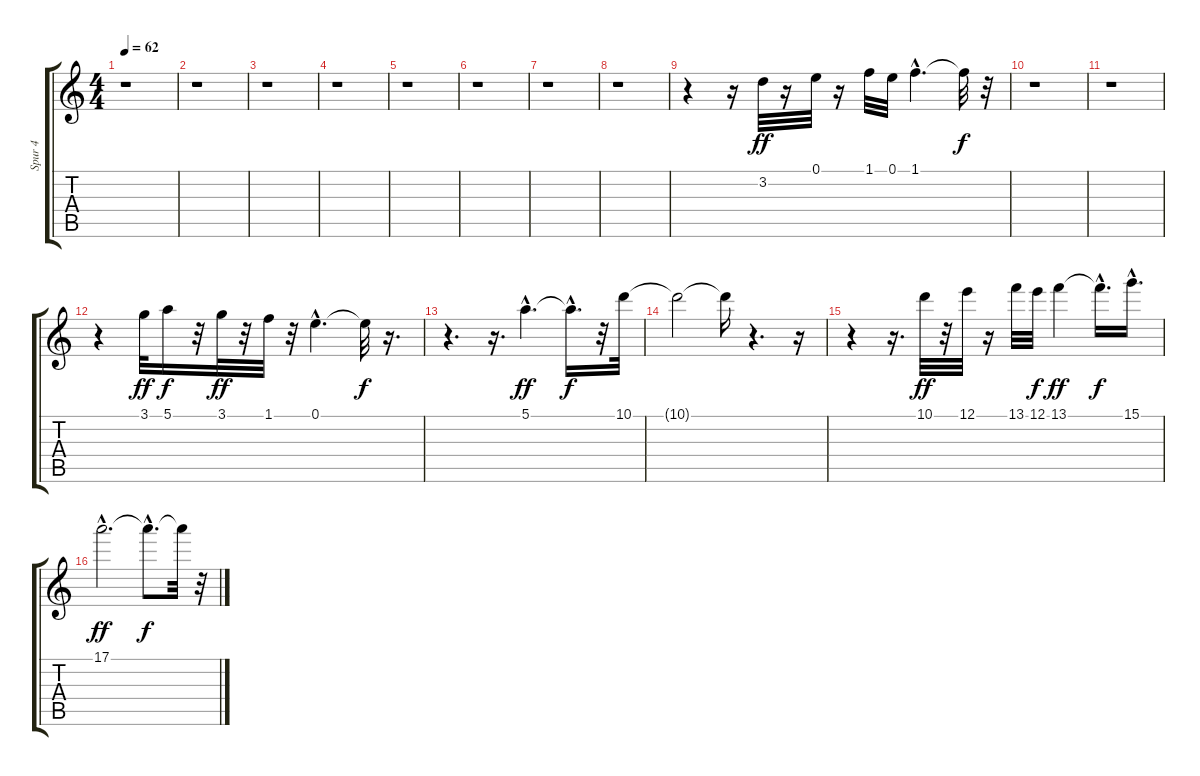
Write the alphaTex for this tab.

\track ("Spur 4" "Spur 4") {instrument distortionguitar}
\staff {score tabs}
\tuning (E4 B3 G3 D3 A2 E2) {hide}
\ts (4 4)
\tempo 62
\clef g2
\ks c
r.1{dy ff} |
r.1 |
r.1 |
r.1 |
r.1 |
r.1 |
r.1 |
r.1 |
r.4 r.16 3.2.32 r.16 0.1.32 r.16 1.1.32 0.1.32 1.1{hac}.4{d} 1.1{t}.32{dy f} r.32 |
r.1 |
r.1 |
r.4 3.1.32{dy ff} 5.1.16{dy f} r.32 3.1.32{dy ff} r.32 1.1.32 r.32 0.1{hac}.4{d} 0.1{t}.32{dy f} r.16{d} |
r.4{d} r.16{d} 5.1{hac}.4{d dy ff} 5.1{hac t}.16{d dy f} r.32 10.1.32 |
10.1{t}.2 10.1{t}.16 r.4{d} r.16 |
r.4 r.16{d} 10.1.32{dy ff} r.32 12.1.32 r.16 13.1.32 12.1.32{dy f} 13.1.4{dy ff} 13.1{hac t}.16{d dy f} 15.1{hac}.16{d} |
17.1{hac}.2{d dy ff} 17.1{hac t}.8{d dy f} 17.1{t}.32 r.32
